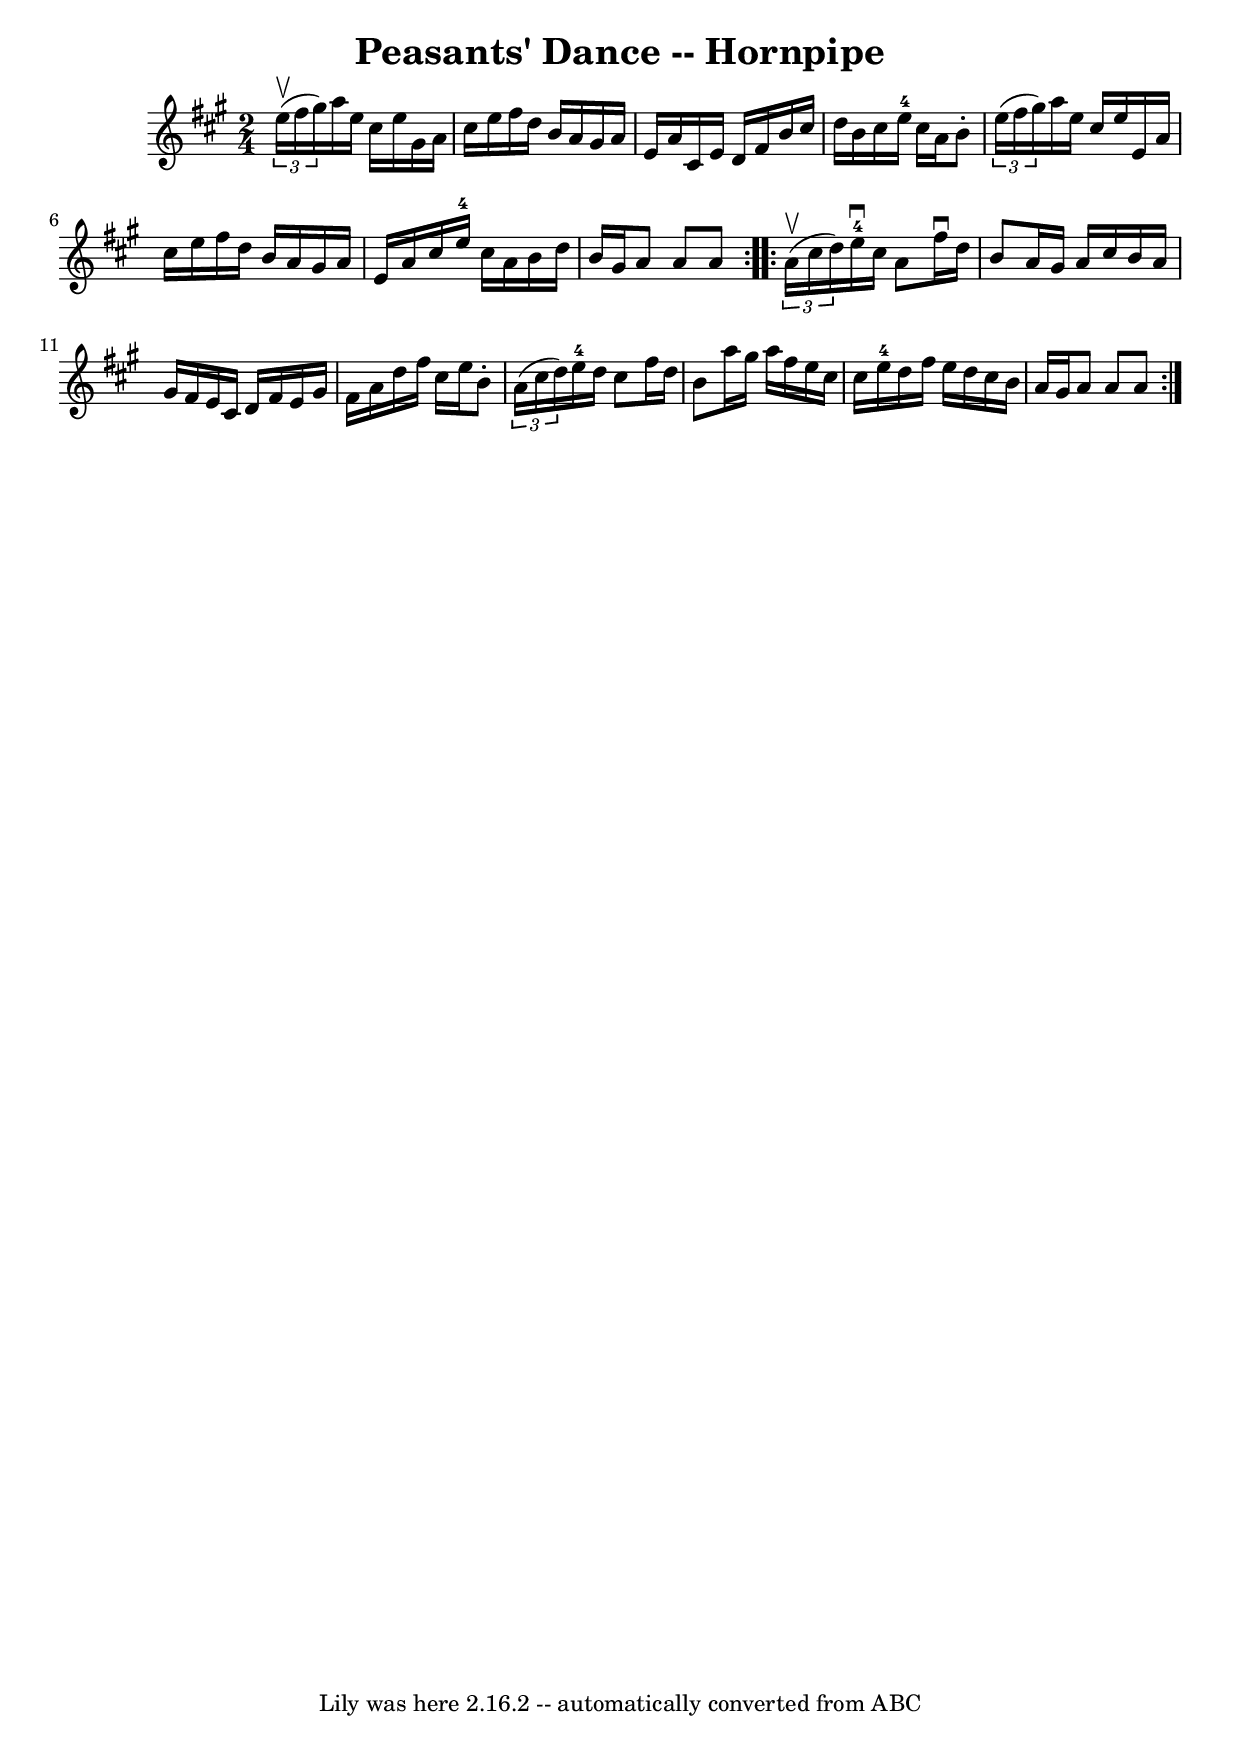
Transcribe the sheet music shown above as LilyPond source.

\version "2.16.2"
\include "Mammoth.ily"
\header {
  %% book = "Cole's 1000 Fiddle Tunes"
  crossRefNumber = "1"
  footnotes = ""
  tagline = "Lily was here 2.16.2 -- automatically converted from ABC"
  title = "Peasants' Dance -- Hornpipe"

}
voicedefault =  {



  \repeat volta 2 {

    \time 2/4 
    \key a \major
    \times 2/3 { e''16 (^\upbow fis''16 gis''16  
		) 
	       } |
    a''16 e''16 cis''16 e''16 gis'16 a'16 cis''16 
    e''16  |
    fis''16 d''16 b'16 a'16 gis'16 a'16 e'16 
    a'16  |
    cis'16 e'16 d'16 fis'16 b'16 cis''16    
    d''16 b'16  |
    cis''16 e''16-4 cis''16 a'16 b'8-.   
    \times 2/3 { e''16 (fis''16 gis''16) 
	       } |
    a''16 e''16   
    cis''16 e''16 e'16 a'16 cis''16 e''16  |
    fis''16    
    d''16 b'16 a'16 gis'16 a'16 e'16 a'16  |
    cis''16    
    e''16-4 cis''16 a'16 b'16 d''16 b'16 gis'16  |
    a'8 
    a'8 a'8  
  }     
  \repeat volta 2 {
    \times 2/3 { a'16 (^\upbow cis''16 
		 d''16) 
	       } |
    e''16-4^\downbow cis''16 a'8 fis''16^\downbow d''16 b'8  |
    a'16 gis'16 a'16 cis''16 b'16  
    a'16 gis'16 fis'16  |
    e'16 cis'16 d'16 fis'16 e'16 
    gis'16 fis'16 a'16  |
    d''16 fis''16 cis''16 e''16    
    b'8-.   \times 2/3 { a'16 (cis''16 d''16) 
			} |
    e''16-4 d''16 cis''8 fis''16 d''16 b'8  |
    a''16 gis''16  
    a''16 fis''16 e''16 cis''16 cis''16 e''16-4 |
    
    d''16 fis''16 e''16 d''16 cis''16 b'16 a'16 gis'16  
    |
    a'8 a'8 a'8  
  }   

}

\score{
  <<

    \context Staff="default"
    {
      \voicedefault 
      
    }

  >>
  \layout {
    
  }
  \midi {
  }

}
